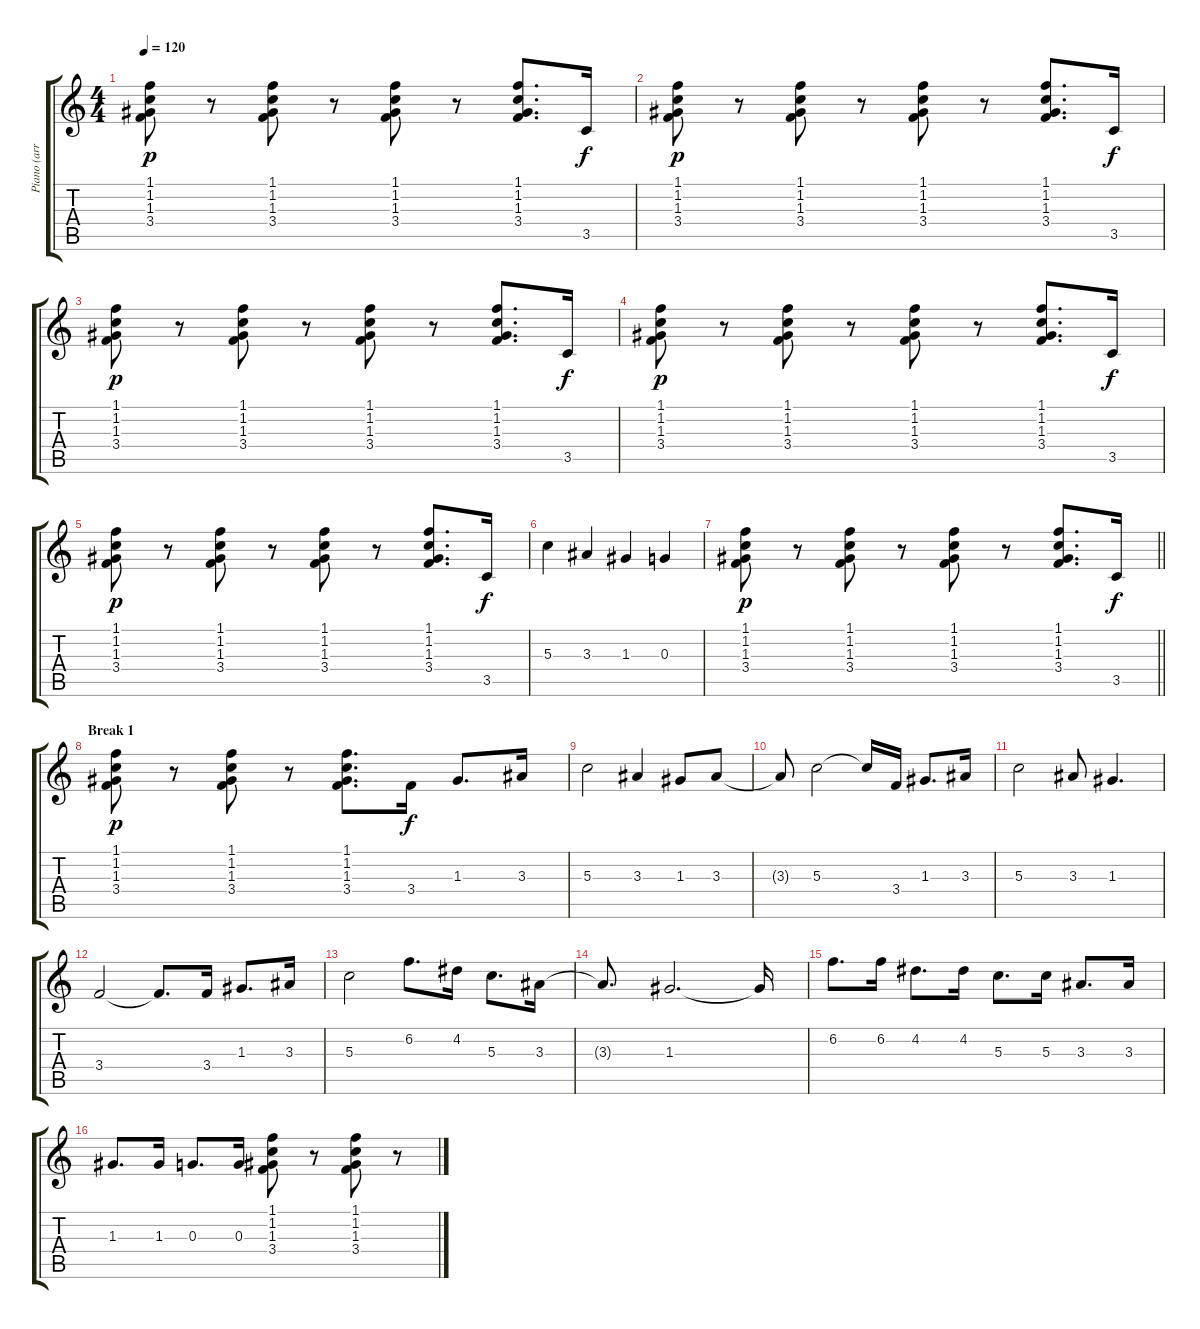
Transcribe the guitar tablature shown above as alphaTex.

\track ("Piano (arr. for guitar)" "Piano (arr") {instrument acousticguitarsteel}
\staff {score tabs}
\tuning (E4 B3 G3 D3 A2 E2) {hide}
\ts (4 4)
\tempo 120
\clef g2
\ks c
(1.1 1.2 1.3 3.4).8{dy p} r.8 (1.1 1.2 1.3 3.4).8 r.8 (1.1 1.2 1.3 3.4).8 r.8 (1.1 1.2 1.3 3.4).8{d} 3.5.16{dy f} |
(1.1 1.2 1.3 3.4).8{dy p} r.8 (1.1 1.2 1.3 3.4).8 r.8 (1.1 1.2 1.3 3.4).8 r.8 (1.1 1.2 1.3 3.4).8{d} 3.5.16{dy f} |
(1.1 1.2 1.3 3.4).8{dy p} r.8 (1.1 1.2 1.3 3.4).8 r.8 (1.1 1.2 1.3 3.4).8 r.8 (1.1 1.2 1.3 3.4).8{d} 3.5.16{dy f} |
(1.1 1.2 1.3 3.4).8{dy p} r.8 (1.1 1.2 1.3 3.4).8 r.8 (1.1 1.2 1.3 3.4).8 r.8 (1.1 1.2 1.3 3.4).8{d} 3.5.16{dy f} |
(1.1 1.2 1.3 3.4).8{dy p} r.8 (1.1 1.2 1.3 3.4).8 r.8 (1.1 1.2 1.3 3.4).8 r.8 (1.1 1.2 1.3 3.4).8{d} 3.5.16{dy f} |
5.3.4 3.3.4 1.3.4 0.3.4 |
\barLineRight lightlight
(1.1 1.2 1.3 3.4).8{dy p} r.8 (1.1 1.2 1.3 3.4).8 r.8 (1.1 1.2 1.3 3.4).8 r.8 (1.1 1.2 1.3 3.4).8{d} 3.5.16{dy f} |
\section ("" "Break 1")
(1.1 1.2 1.3 3.4).8{dy p} r.8 (1.1 1.2 1.3 3.4).8 r.8 (1.1 1.2 1.3 3.4).8{d} 3.4.16{dy f} 1.3.8{d} 3.3.16 |
5.3.2 3.3.4 1.3.8 3.3.8 |
3.3{t}.8 5.3.2 5.3{t}.16 3.4.16 1.3.8{d} 3.3.16 |
5.3.2 3.3.8 1.3.4{d} |
3.4.2 3.4{t}.8{d} 3.4.16 1.3.8{d} 3.3.16 |
5.3.2 6.2.8{d} 4.2.16 5.3.8{d} 3.3.16 |
3.3{t}.8{d} 1.3.2{d} 1.3{t}.16 |
6.2.8{d} 6.2.16 4.2.8{d} 4.2.16 5.3.8{d} 5.3.16 3.3.8{d} 3.3.16 |
1.3.8{d} 1.3.16 0.3.8{d} 0.3.16 (1.1 1.2 1.3 3.4).8 r.8 (1.1 1.2 1.3 3.4).8 r.8
